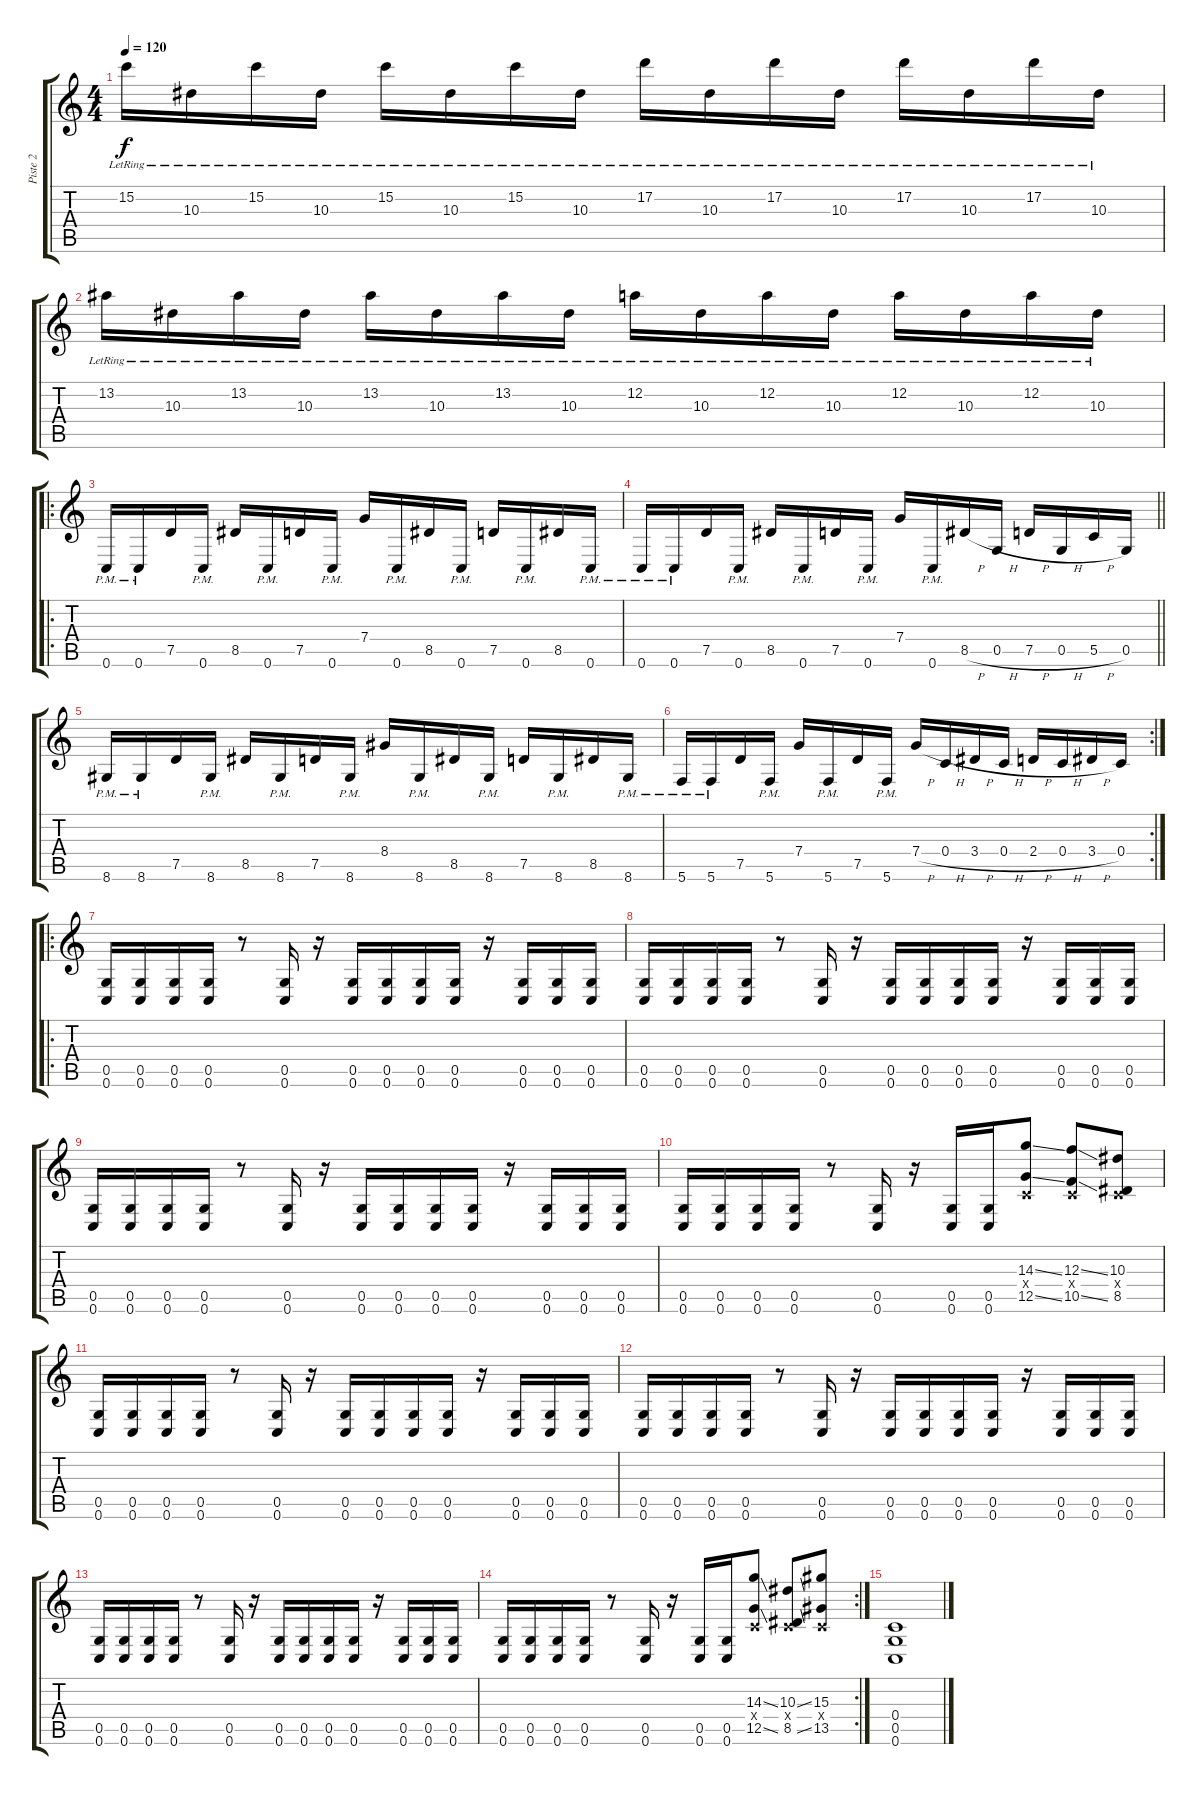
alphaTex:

\track ("Piste 2" "Piste 2") {instrument distortionguitar}
\staff {score tabs}
\tuning (D4 A3 F3 C3 G2 C2) {hide}
\ts (4 4)
\tempo 120
\clef g2
\ks c
15.2{lr}.16{dy f instrument electricguitarclean} 10.3{lr}.16 15.2{lr}.16 10.3{lr}.16 15.2{lr}.16 10.3{lr}.16 15.2{lr}.16 10.3{lr}.16 17.2{lr}.16 10.3{lr}.16 17.2{lr}.16 10.3{lr}.16 17.2{lr}.16 10.3{lr}.16 17.2{lr}.16 10.3{lr}.16 |
13.2{lr}.16 10.3{lr}.16 13.2{lr}.16 10.3{lr}.16 13.2{lr}.16 10.3{lr}.16 13.2{lr}.16 10.3{lr}.16 12.2{lr}.16 10.3{lr}.16 12.2{lr}.16 10.3{lr}.16 12.2{lr}.16 10.3{lr}.16 12.2{lr}.16 10.3{lr}.16 |
\ro
0.6{pm}.16{instrument distortionguitar} 0.6{pm}.16 7.5.16 0.6{pm}.16 8.5.16 0.6{pm}.16 7.5.16 0.6{pm}.16 7.4.16 0.6{pm}.16 8.5.16 0.6{pm}.16 7.5.16 0.6{pm}.16 8.5.16 0.6{pm}.16 |
\barLineRight lightlight
0.6{pm}.16 0.6{pm}.16 7.5.16 0.6{pm}.16 8.5.16 0.6{pm}.16 7.5.16 0.6{pm}.16 7.4.16 0.6{pm}.16 8.5{h}.16 0.5{h}.16 7.5{h}.16 0.5{h}.16 5.5{h}.16 0.5.16 |
8.6{pm}.16 8.6{pm}.16 7.5.16 8.6{pm}.16 8.5.16 8.6{pm}.16 7.5.16 8.6{pm}.16 8.4.16 8.6{pm}.16 8.5.16 8.6{pm}.16 7.5.16 8.6{pm}.16 8.5.16 8.6{pm}.16 |
\rc 2
5.6{pm}.16 5.6{pm}.16 7.5.16 5.6{pm}.16 7.4.16 5.6{pm}.16 7.5.16 5.6{pm}.16 7.4{h}.16 0.4{h}.16 3.4{h}.16 0.4{h}.16 2.4{h}.16 0.4{h}.16 3.4{h}.16 0.4.16 |
\ro
(0.5 0.6).16 (0.5 0.6).16 (0.5 0.6).16 (0.5 0.6).16 r.8 (0.5 0.6).16 r.16 (0.5 0.6).16 (0.5 0.6).16 (0.5 0.6).16 (0.5 0.6).16 r.16 (0.5 0.6).16 (0.5 0.6).16 (0.5 0.6).16 |
(0.5 0.6).16 (0.5 0.6).16 (0.5 0.6).16 (0.5 0.6).16 r.8 (0.5 0.6).16 r.16 (0.5 0.6).16 (0.5 0.6).16 (0.5 0.6).16 (0.5 0.6).16 r.16 (0.5 0.6).16 (0.5 0.6).16 (0.5 0.6).16 |
(0.5 0.6).16 (0.5 0.6).16 (0.5 0.6).16 (0.5 0.6).16 r.8 (0.5 0.6).16 r.16 (0.5 0.6).16 (0.5 0.6).16 (0.5 0.6).16 (0.5 0.6).16 r.16 (0.5 0.6).16 (0.5 0.6).16 (0.5 0.6).16 |
(0.5 0.6).16 (0.5 0.6).16 (0.5 0.6).16 (0.5 0.6).16 r.8 (0.5 0.6).16 r.16 (0.5 0.6).16 (0.5 0.6).16 (14.3{ss} 0.4{x} 12.5{ss}).8 (12.3{ss} 0.4{x} 10.5{ss}).8 (10.3 0.4{x} 8.5).8 |
(0.5 0.6).16 (0.5 0.6).16 (0.5 0.6).16 (0.5 0.6).16 r.8 (0.5 0.6).16 r.16 (0.5 0.6).16 (0.5 0.6).16 (0.5 0.6).16 (0.5 0.6).16 r.16 (0.5 0.6).16 (0.5 0.6).16 (0.5 0.6).16 |
(0.5 0.6).16 (0.5 0.6).16 (0.5 0.6).16 (0.5 0.6).16 r.8 (0.5 0.6).16 r.16 (0.5 0.6).16 (0.5 0.6).16 (0.5 0.6).16 (0.5 0.6).16 r.16 (0.5 0.6).16 (0.5 0.6).16 (0.5 0.6).16 |
(0.5 0.6).16 (0.5 0.6).16 (0.5 0.6).16 (0.5 0.6).16 r.8 (0.5 0.6).16 r.16 (0.5 0.6).16 (0.5 0.6).16 (0.5 0.6).16 (0.5 0.6).16 r.16 (0.5 0.6).16 (0.5 0.6).16 (0.5 0.6).16 |
\rc 2
(0.5 0.6).16 (0.5 0.6).16 (0.5 0.6).16 (0.5 0.6).16 r.8 (0.5 0.6).16 r.16 (0.5 0.6).16 (0.5 0.6).16 (14.3{ss} 0.4{x} 12.5{ss}).8 (10.3{ss} 0.4{x} 8.5{ss}).8 (15.3 0.4{x} 13.5).8 |
(0.4 0.5 0.6).1
